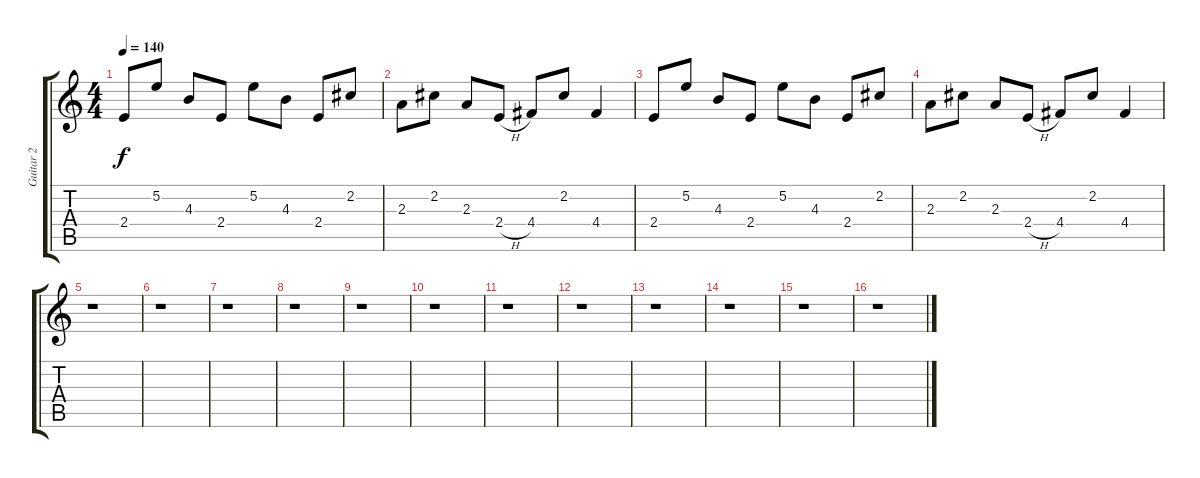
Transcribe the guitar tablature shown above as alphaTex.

\track ("Guitar 2            " "Guitar 2  ") {instrument electricguitarclean}
\staff {score tabs}
\tuning (E4 B3 G3 D3 A2 E2) {hide}
\ts (4 4)
\tempo 140
\clef g2
\ks c
2.4.8{dy f} 5.2.8 4.3.8 2.4.8 5.2.8 4.3.8 2.4.8 2.2.8 |
2.3.8 2.2.8 2.3.8 2.4{h}.8 4.4.8 2.2.8 4.4.4 |
2.4.8 5.2.8 4.3.8 2.4.8 5.2.8 4.3.8 2.4.8 2.2.8 |
2.3.8 2.2.8 2.3.8 2.4{h}.8 4.4.8 2.2.8 4.4.4 |
r.1 |
r.1 |
r.1 |
r.1 |
r.1 |
r.1 |
r.1 |
r.1 |
r.1 |
r.1 |
r.1 |
r.1
